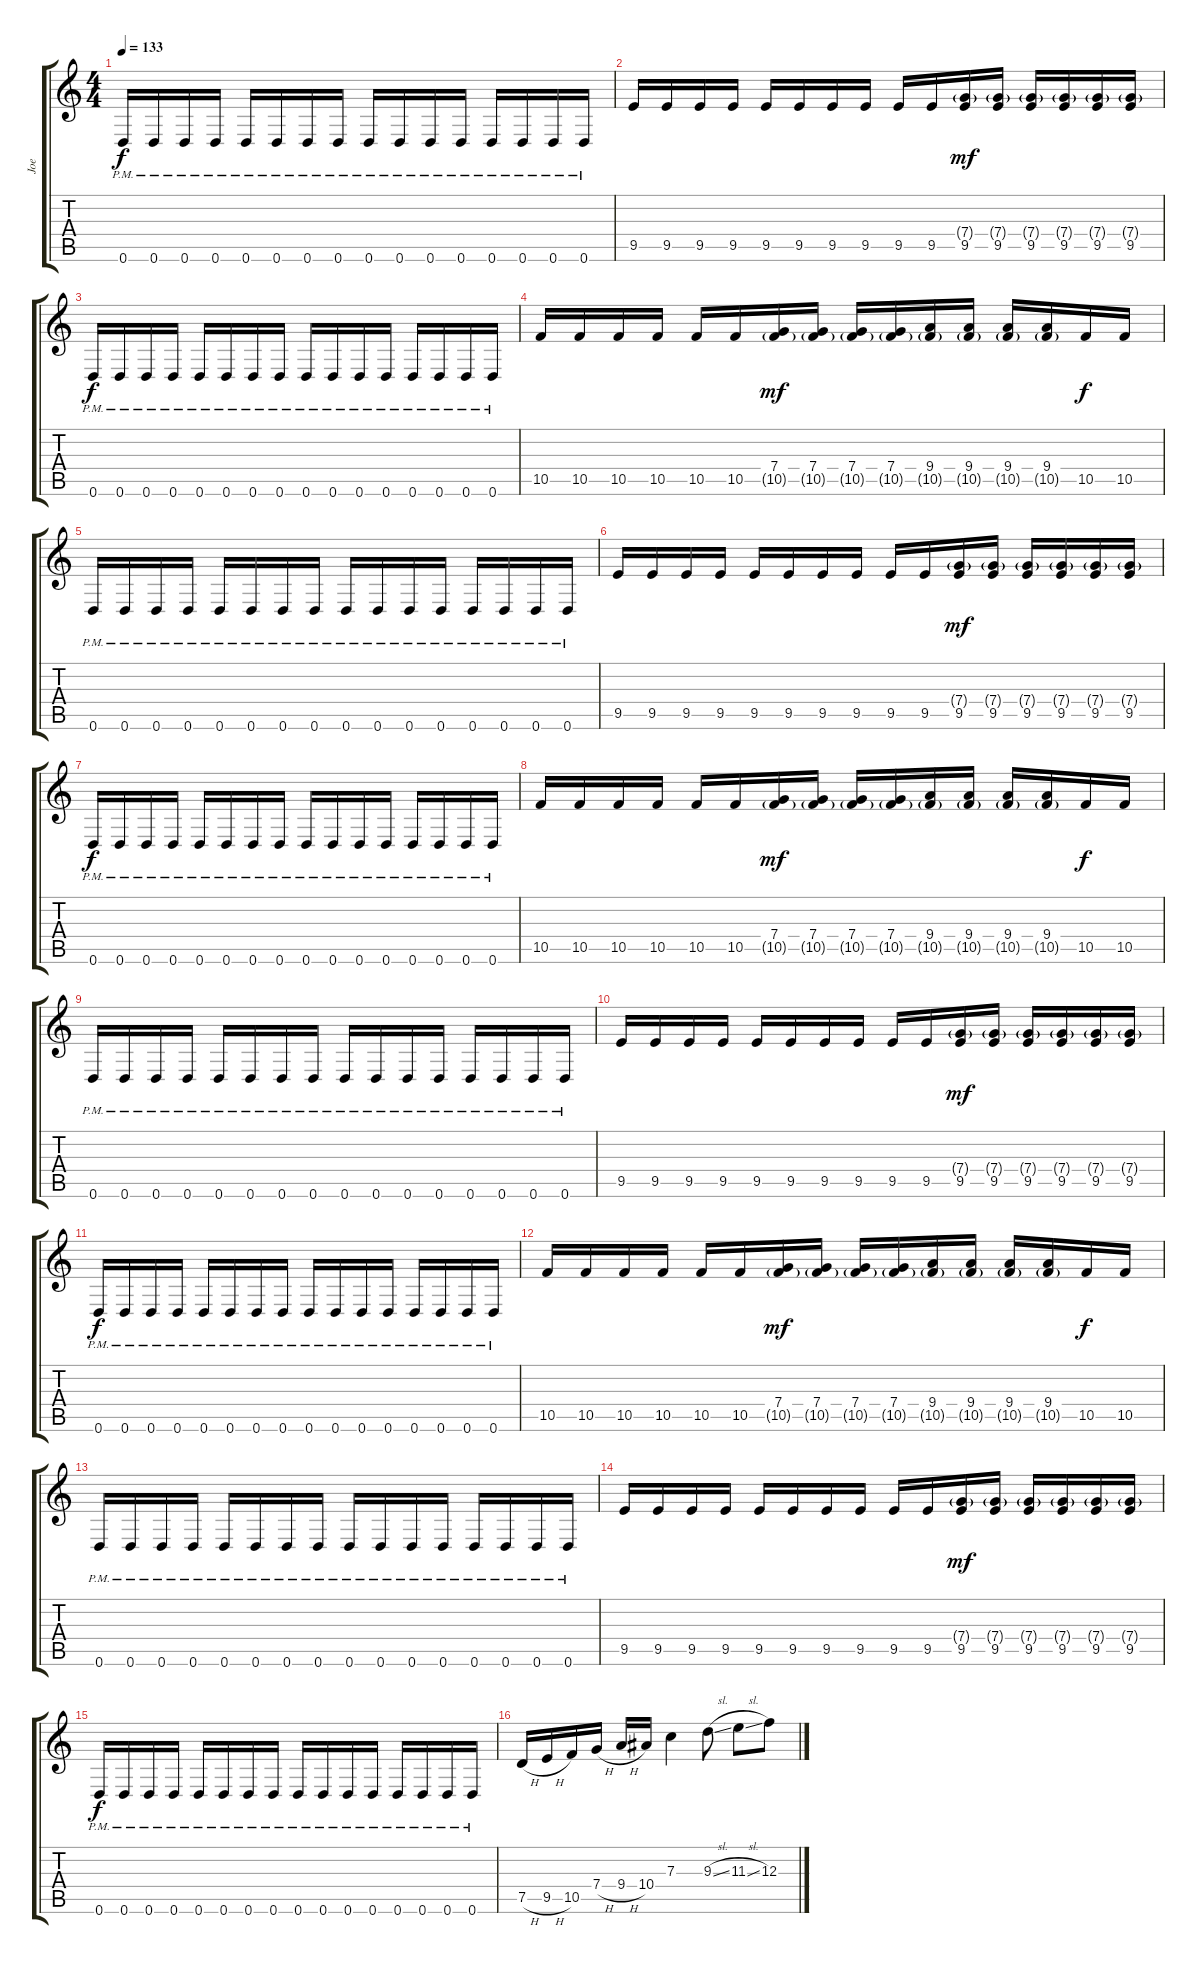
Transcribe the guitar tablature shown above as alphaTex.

\track ("Joe" "Joe") {instrument distortionguitar}
\staff {score tabs}
\tuning (D4 A3 F3 C3 G2 D2) {hide}
\ts (4 4)
\tempo 133
\clef g2
\ks c
0.6{pm}.16{dy f} 0.6{pm}.16 0.6{pm}.16 0.6{pm}.16 0.6{pm}.16 0.6{pm}.16 0.6{pm}.16 0.6{pm}.16 0.6{pm}.16 0.6{pm}.16 0.6{pm}.16 0.6{pm}.16 0.6{pm}.16 0.6{pm}.16 0.6{pm}.16 0.6{pm}.16 |
9.5.16 9.5.16 9.5.16 9.5.16 9.5.16 9.5.16 9.5.16 9.5.16 9.5.16 9.5.16 (7.4{g} 9.5).16{dy mf} (7.4{g} 9.5).16 (7.4{g} 9.5).16 (7.4{g} 9.5).16 (7.4{g} 9.5).16 (7.4{g} 9.5).16 |
0.6{pm}.16{dy f} 0.6{pm}.16 0.6{pm}.16 0.6{pm}.16 0.6{pm}.16 0.6{pm}.16 0.6{pm}.16 0.6{pm}.16 0.6{pm}.16 0.6{pm}.16 0.6{pm}.16 0.6{pm}.16 0.6{pm}.16 0.6{pm}.16 0.6{pm}.16 0.6{pm}.16 |
10.5.16 10.5.16 10.5.16 10.5.16 10.5.16 10.5.16 (7.4 10.5{g}).16{dy mf} (7.4 10.5{g}).16 (7.4 10.5{g}).16 (7.4 10.5{g}).16 (9.4 10.5{g}).16 (9.4 10.5{g}).16 (9.4 10.5{g}).16 (9.4 10.5{g}).16 10.5.16{dy f} 10.5.16 |
0.6{pm}.16 0.6{pm}.16 0.6{pm}.16 0.6{pm}.16 0.6{pm}.16 0.6{pm}.16 0.6{pm}.16 0.6{pm}.16 0.6{pm}.16 0.6{pm}.16 0.6{pm}.16 0.6{pm}.16 0.6{pm}.16 0.6{pm}.16 0.6{pm}.16 0.6{pm}.16 |
9.5.16 9.5.16 9.5.16 9.5.16 9.5.16 9.5.16 9.5.16 9.5.16 9.5.16 9.5.16 (7.4{g} 9.5).16{dy mf} (7.4{g} 9.5).16 (7.4{g} 9.5).16 (7.4{g} 9.5).16 (7.4{g} 9.5).16 (7.4{g} 9.5).16 |
0.6{pm}.16{dy f} 0.6{pm}.16 0.6{pm}.16 0.6{pm}.16 0.6{pm}.16 0.6{pm}.16 0.6{pm}.16 0.6{pm}.16 0.6{pm}.16 0.6{pm}.16 0.6{pm}.16 0.6{pm}.16 0.6{pm}.16 0.6{pm}.16 0.6{pm}.16 0.6{pm}.16 |
10.5.16 10.5.16 10.5.16 10.5.16 10.5.16 10.5.16 (7.4 10.5{g}).16{dy mf} (7.4 10.5{g}).16 (7.4 10.5{g}).16 (7.4 10.5{g}).16 (9.4 10.5{g}).16 (9.4 10.5{g}).16 (9.4 10.5{g}).16 (9.4 10.5{g}).16 10.5.16{dy f} 10.5.16 |
0.6{pm}.16 0.6{pm}.16 0.6{pm}.16 0.6{pm}.16 0.6{pm}.16 0.6{pm}.16 0.6{pm}.16 0.6{pm}.16 0.6{pm}.16 0.6{pm}.16 0.6{pm}.16 0.6{pm}.16 0.6{pm}.16 0.6{pm}.16 0.6{pm}.16 0.6{pm}.16 |
9.5.16 9.5.16 9.5.16 9.5.16 9.5.16 9.5.16 9.5.16 9.5.16 9.5.16 9.5.16 (7.4{g} 9.5).16{dy mf} (7.4{g} 9.5).16 (7.4{g} 9.5).16 (7.4{g} 9.5).16 (7.4{g} 9.5).16 (7.4{g} 9.5).16 |
0.6{pm}.16{dy f} 0.6{pm}.16 0.6{pm}.16 0.6{pm}.16 0.6{pm}.16 0.6{pm}.16 0.6{pm}.16 0.6{pm}.16 0.6{pm}.16 0.6{pm}.16 0.6{pm}.16 0.6{pm}.16 0.6{pm}.16 0.6{pm}.16 0.6{pm}.16 0.6{pm}.16 |
10.5.16 10.5.16 10.5.16 10.5.16 10.5.16 10.5.16 (7.4 10.5{g}).16{dy mf} (7.4 10.5{g}).16 (7.4 10.5{g}).16 (7.4 10.5{g}).16 (9.4 10.5{g}).16 (9.4 10.5{g}).16 (9.4 10.5{g}).16 (9.4 10.5{g}).16 10.5.16{dy f} 10.5.16 |
0.6{pm}.16 0.6{pm}.16 0.6{pm}.16 0.6{pm}.16 0.6{pm}.16 0.6{pm}.16 0.6{pm}.16 0.6{pm}.16 0.6{pm}.16 0.6{pm}.16 0.6{pm}.16 0.6{pm}.16 0.6{pm}.16 0.6{pm}.16 0.6{pm}.16 0.6{pm}.16 |
9.5.16 9.5.16 9.5.16 9.5.16 9.5.16 9.5.16 9.5.16 9.5.16 9.5.16 9.5.16 (7.4{g} 9.5).16{dy mf} (7.4{g} 9.5).16 (7.4{g} 9.5).16 (7.4{g} 9.5).16 (7.4{g} 9.5).16 (7.4{g} 9.5).16 |
0.6{pm}.16{dy f} 0.6{pm}.16 0.6{pm}.16 0.6{pm}.16 0.6{pm}.16 0.6{pm}.16 0.6{pm}.16 0.6{pm}.16 0.6{pm}.16 0.6{pm}.16 0.6{pm}.16 0.6{pm}.16 0.6{pm}.16 0.6{pm}.16 0.6{pm}.16 0.6{pm}.16 |
7.5{h}.16 9.5{h}.16 10.5.16 7.4{h}.16 9.4{h}.16 10.4.16 7.3.4 9.3{sl}.8 11.3{sl}.8 12.3.8
